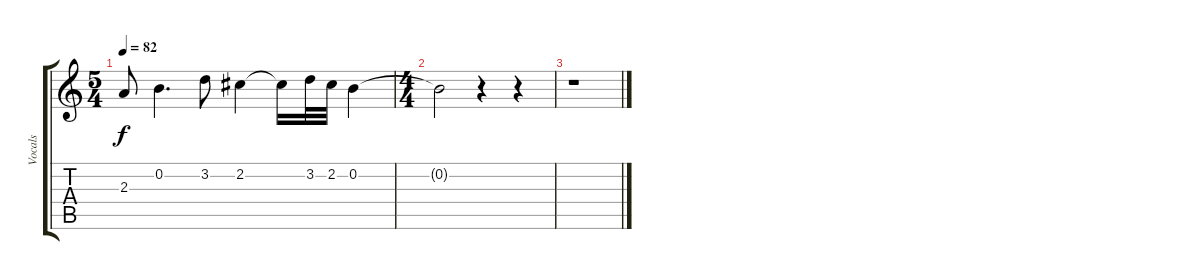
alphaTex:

\track ("Vocals" "Vocals") {instrument choiraahs}
\staff {score tabs}
\tuning (E5 B4 G4 D4 A3 E3) {hide}
\ts (5 4)
\tempo 82
\clef g2
\ks c
2.3{t}.8{dy f} 0.2.4{d} 3.2.8 2.2.4 2.2{t}.16 3.2.32 2.2.32 0.2.4 |
\ts (4 4)
0.2{t}.2 r.4 r.4 |
r.1
